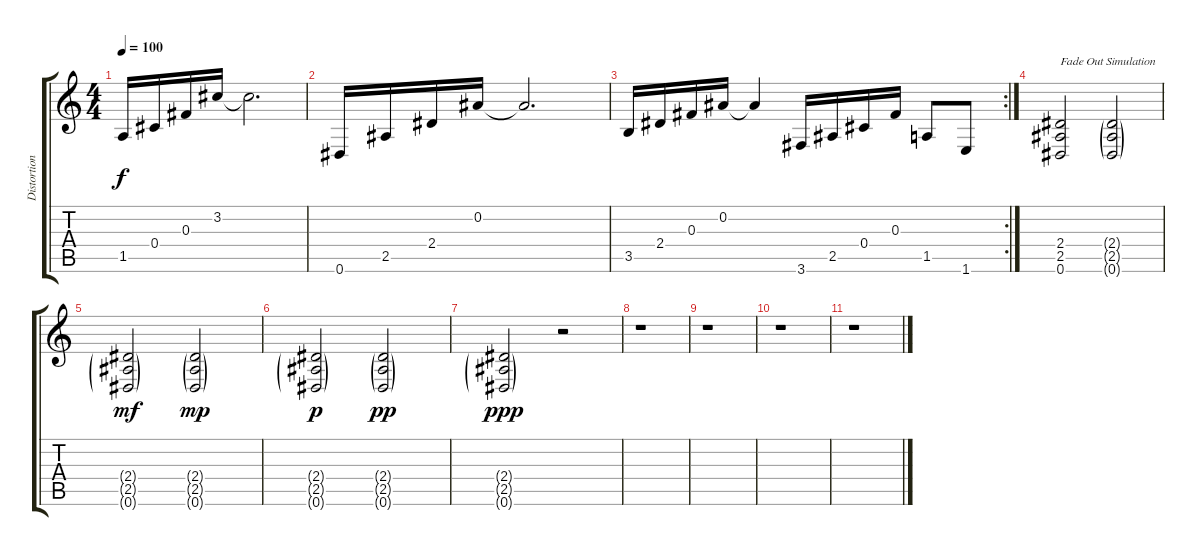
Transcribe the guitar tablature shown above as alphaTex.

\track ("Distortion Guitar 1" "Distortion") {instrument distortionguitar}
\staff {score tabs}
\tuning (Eb4 Bb3 Gb3 Db3 Ab2 Eb2) {hide}
\ts (4 4)
\tempo 100
\clef g2
\ks c
1.5.16{dy f} 0.4.16 0.3.16 3.2.16 3.2{t}.2{d} |
0.6.16 2.5.16 2.4.16 0.2.16 0.2{t}.2{d} |
\rc 2
3.5.16 2.4.16 0.3.16 0.2.16 0.2{t}.4 3.6.16 2.5.16 0.4.16 0.3.16 1.5.8 1.6.8 |
(2.4 2.5 0.6).2{txt "Fade Out Simulation"} (2.4{g} 2.5{g} 0.6{g}).2 |
(2.4{g} 2.5{g} 0.6{g}).2{dy mf} (2.4{g} 2.5{g} 0.6{g}).2{dy mp} |
(2.4{g} 2.5{g} 0.6{g}).2{dy p} (2.4{g} 2.5{g} 0.6{g}).2{dy pp} |
(2.4{g} 2.5{g} 0.6{g}).2{dy ppp} r.2 |
r.1 |
r.1 |
r.1 |
r.1
